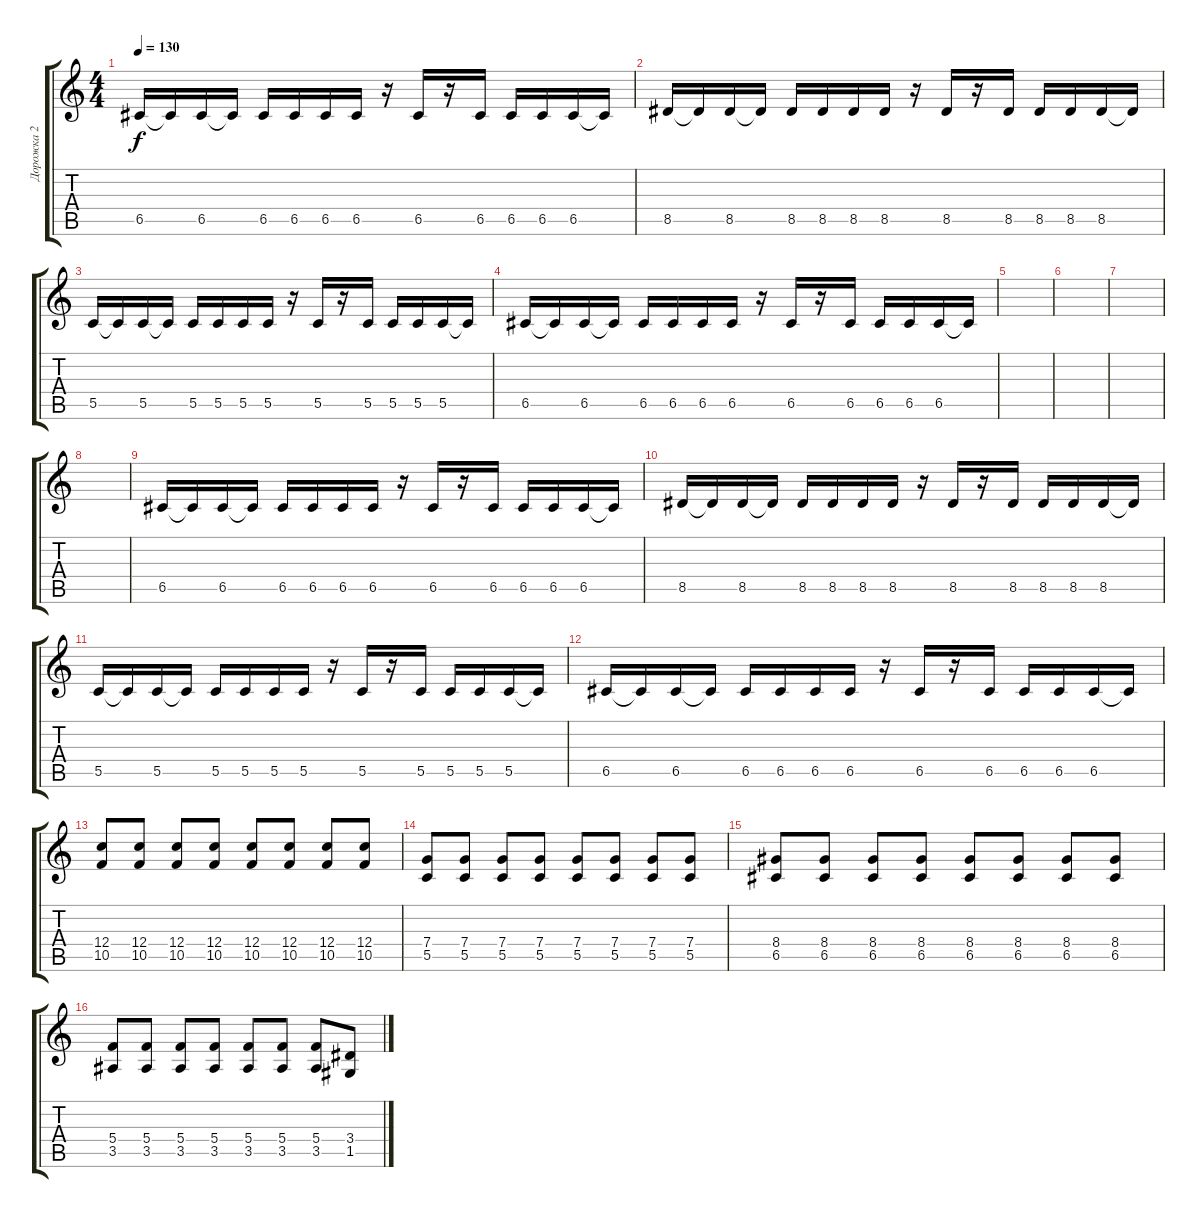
\track ("Дорожка 2" "Дорожка 2") {instrument overdrivenguitar}
\staff {score tabs}
\tuning (D4 A3 F3 C3 G2 C2) {hide}
\ts (4 4)
\tempo 130
\clef g2
\ks c
6.5.16{dy f} 6.5{t}.16 6.5.16 6.5{t}.16 6.5.16 6.5.16 6.5.16 6.5.16 r.16 6.5.16 r.16 6.5.16 6.5.16 6.5.16 6.5.16 6.5{t}.16 |
8.5.16 8.5{t}.16 8.5.16 8.5{t}.16 8.5.16 8.5.16 8.5.16 8.5.16 r.16 8.5.16 r.16 8.5.16 8.5.16 8.5.16 8.5.16 8.5{t}.16 |
5.5.16 5.5{t}.16 5.5.16 5.5{t}.16 5.5.16 5.5.16 5.5.16 5.5.16 r.16 5.5.16 r.16 5.5.16 5.5.16 5.5.16 5.5.16 5.5{t}.16 |
6.5.16 6.5{t}.16 6.5.16 6.5{t}.16 6.5.16 6.5.16 6.5.16 6.5.16 r.16 6.5.16 r.16 6.5.16 6.5.16 6.5.16 6.5.16 6.5{t}.16 |
|
|
|
|
6.5.16 6.5{t}.16 6.5.16 6.5{t}.16 6.5.16 6.5.16 6.5.16 6.5.16 r.16 6.5.16 r.16 6.5.16 6.5.16 6.5.16 6.5.16 6.5{t}.16 |
8.5.16 8.5{t}.16 8.5.16 8.5{t}.16 8.5.16 8.5.16 8.5.16 8.5.16 r.16 8.5.16 r.16 8.5.16 8.5.16 8.5.16 8.5.16 8.5{t}.16 |
5.5.16 5.5{t}.16 5.5.16 5.5{t}.16 5.5.16 5.5.16 5.5.16 5.5.16 r.16 5.5.16 r.16 5.5.16 5.5.16 5.5.16 5.5.16 5.5{t}.16 |
6.5.16 6.5{t}.16 6.5.16 6.5{t}.16 6.5.16 6.5.16 6.5.16 6.5.16 r.16 6.5.16 r.16 6.5.16 6.5.16 6.5.16 6.5.16 6.5{t}.16 |
(12.4 10.5).8 (12.4 10.5).8 (12.4 10.5).8 (12.4 10.5).8 (12.4 10.5).8 (12.4 10.5).8 (12.4 10.5).8 (12.4 10.5).8 |
(7.4 5.5).8 (7.4 5.5).8 (7.4 5.5).8 (7.4 5.5).8 (7.4 5.5).8 (7.4 5.5).8 (7.4 5.5).8 (7.4 5.5).8 |
(8.4 6.5).8 (8.4 6.5).8 (8.4 6.5).8 (8.4 6.5).8 (8.4 6.5).8 (8.4 6.5).8 (8.4 6.5).8 (8.4 6.5).8 |
(5.4 3.5).8 (5.4 3.5).8 (5.4 3.5).8 (5.4 3.5).8 (5.4 3.5).8 (5.4 3.5).8 (5.4 3.5).8 (3.4 1.5).8
